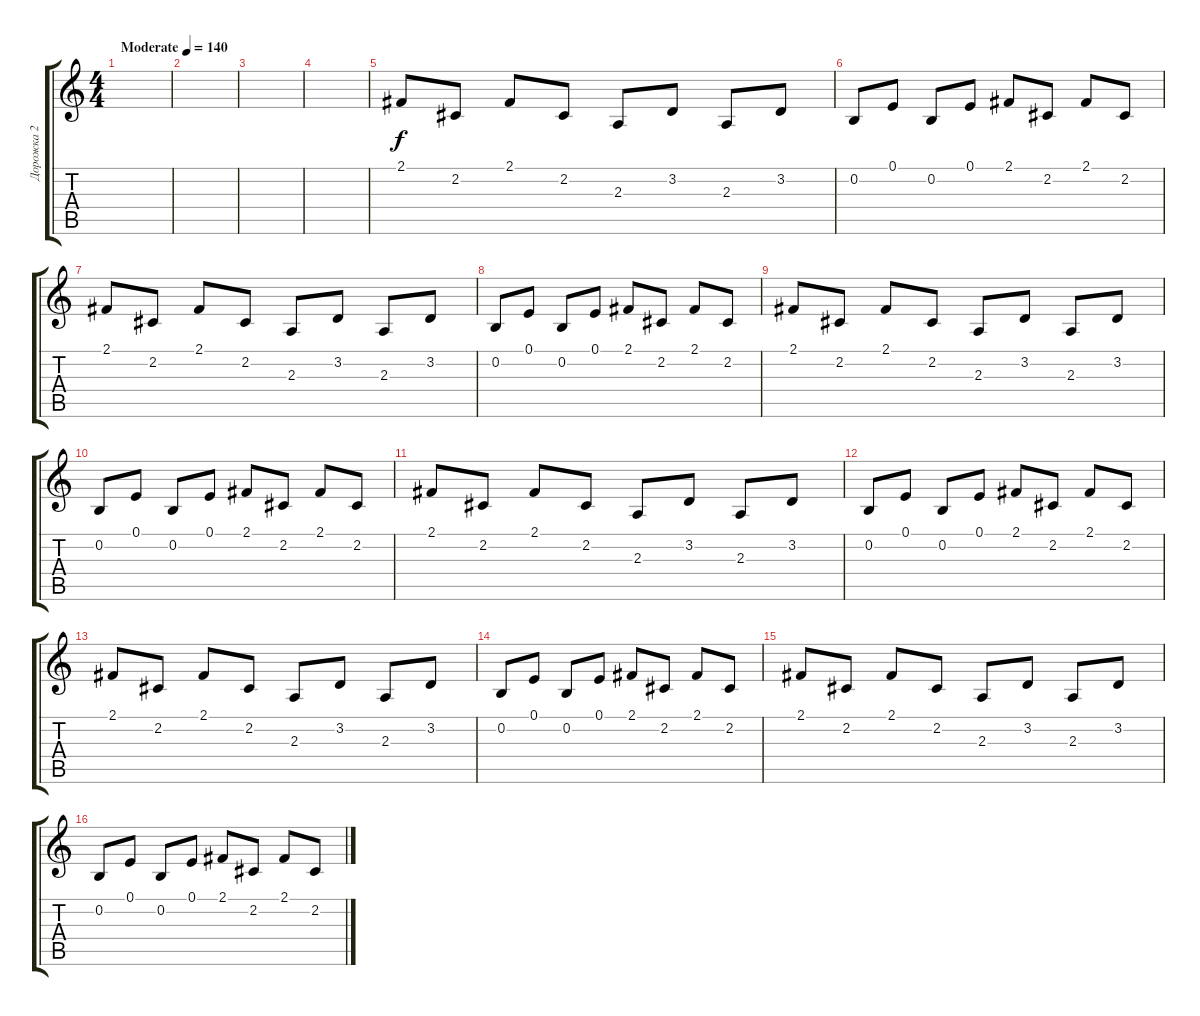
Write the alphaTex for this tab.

\track ("Дорожка 2" "Дорожка 2") {instrument synthbrass1}
\staff {score tabs}
\tuning (E4 B3 G3 D3 A2 E2) {hide}
\ts (4 4)
\tempo (140 "Moderate")
\clef g2
\ks c
|
|
|
|
2.1.8 2.2.8 2.1.8 2.2.8 2.3.8 3.2.8 2.3.8 3.2.8 |
0.2.8 0.1.8 0.2.8 0.1.8 2.1.8 2.2.8 2.1.8 2.2.8 |
2.1.8 2.2.8 2.1.8 2.2.8 2.3.8 3.2.8 2.3.8 3.2.8 |
0.2.8 0.1.8 0.2.8 0.1.8 2.1.8 2.2.8 2.1.8 2.2.8 |
2.1.8 2.2.8 2.1.8 2.2.8 2.3.8 3.2.8 2.3.8 3.2.8 |
0.2.8 0.1.8 0.2.8 0.1.8 2.1.8 2.2.8 2.1.8 2.2.8 |
2.1.8 2.2.8 2.1.8 2.2.8 2.3.8 3.2.8 2.3.8 3.2.8 |
0.2.8 0.1.8 0.2.8 0.1.8 2.1.8 2.2.8 2.1.8 2.2.8 |
2.1.8 2.2.8 2.1.8 2.2.8 2.3.8 3.2.8 2.3.8 3.2.8 |
0.2.8 0.1.8 0.2.8 0.1.8 2.1.8 2.2.8 2.1.8 2.2.8 |
2.1.8 2.2.8 2.1.8 2.2.8 2.3.8 3.2.8 2.3.8 3.2.8 |
0.2.8 0.1.8 0.2.8 0.1.8 2.1.8 2.2.8 2.1.8 2.2.8
